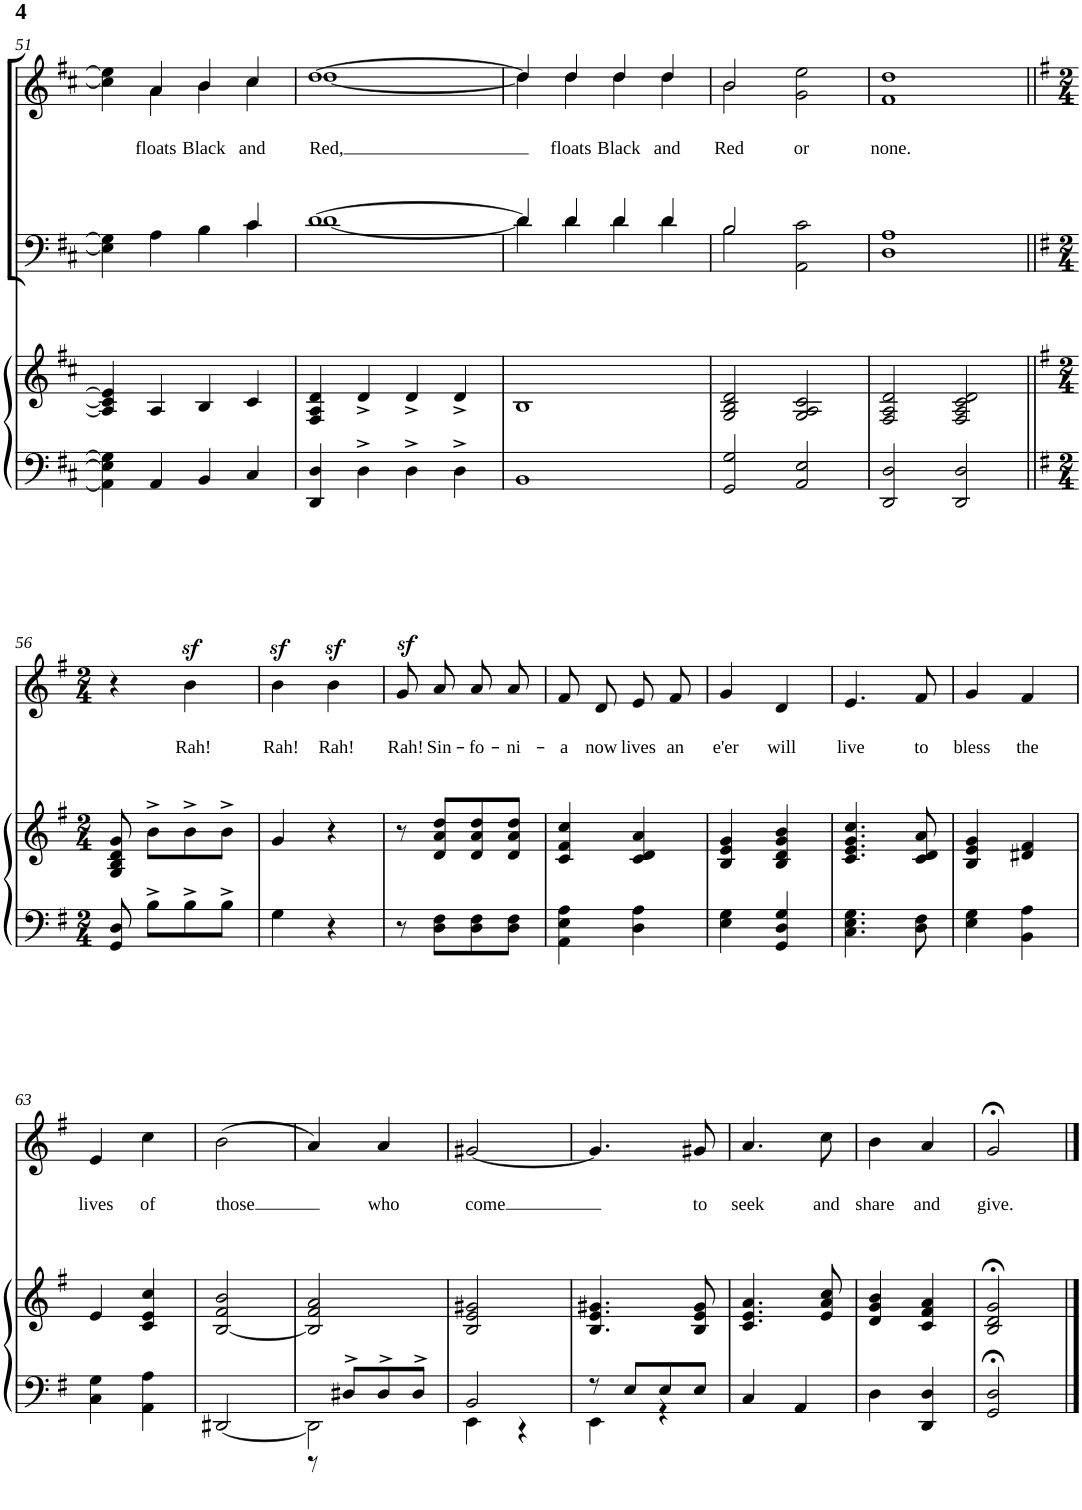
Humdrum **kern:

**kern	**kern	**kern	**kern	**text
*part3	*part3	*part2	*part1	*part1
*staff4	*staff3	*staff2	*staff1	*staff1
*I"Piano	*	*I"Piano	*I"Tenor	*
*I'Pno	*	*I'Pno	*	*
!!LO:PB:g=z
*clefF4	*clefG2	*clefF4	*clefG2	*
*k[f#c#]	*k[f#c#]	*k[f#c#]	*k[f#c#]	*
*M4/4	*M4/4	*M4/4	*M4/4	*
=51	=51	=51	=51	=51
*	*	*^	*^	*
4AA\] 4E\] 4G\]	4A/] 4c#/] 4e/]	4E\] 4G\]	2.ryy	4cc#\] 4ee\]	4ryy	.
!	!	!	!	!	!	!LO:LY:b
4AA/	4A/	4A\	.	4a/	4a\	floats
!	!	!	!	!	!	!LO:LY:b
4BB/	4B/	4B\	.	4b/	4b\	Black
!	!	!	!	!	!	!LO:LY:b
4C#/	4c#/	4c#/	4c#\	4cc#/	4cc#\	and
=52	=52	=52	=52	=52	=52	=52
!	!	!	!	!	!	!LO:LY:b
4DD/ 4D/	4F#/ 4A/ 4d/	[1d	[1d	[1dd	[1dd	Red,
4D^\	4d^/	.	.	.	.	.
4D^\	4d^/	.	.	.	.	.
4D^\	4d^/	.	.	.	.	.
=53	=53	=53	=53	=53	=53	=53
1BB	1B	4d/]	4d\]	4dd/]	4dd\]	.
!	!	!	!	!	!	!LO:LY:b
.	.	4d/	4d\	4dd/	4dd\	floats
!	!	!	!	!	!	!LO:LY:b
.	.	4d/	4d\	4dd/	4dd\	Black
!	!	!	!	!	!	!LO:LY:b
.	.	4d/	4d\	4dd/	4dd\	and
=54	=54	=54	=54	=54	=54	=54
!	!	!	!	!	!	!LO:LY:b
2GG/ 2G/	2G/ 2B/ 2d/	2B/	2B\	2b/	2b\	Red
!	!	!	!	!	!	!LO:LY:b
2AA/ 2E/	2G/ 2A/ 2c#/	2AA\ 2c#\	2ryy	2g\ 2ee\	2ryy	or
=55	=55	=55	=55	=55	=55	=55
!	!	!	!	!	!	!LO:LY:b
*	*	*v	*v	*	*	*
*	*	*	*v	*v	*
2DD/ 2D/	2F#/ 2A/ 2d/	1D 1A	1f# 1dd	none.
2DD/ 2D/	2F#/ 2A/ 2c#/ 2d/	.	.	.
!!LO:LB:g=z
=56||	=56||	=56||	=56||	=56||
*k[f#]	*k[f#]	*k[f#]	*k[f#]	*
*M2/4	*M2/4	*M2/4	*M2/4	*
8GG/ 8D/	8G/ 8B/ 8d/ 8g/	2r	4r	.
8B^\L	8b^\L	.	.	.
!	!	!	!	!LO:LY:b
8B^\	8b^\	.	4bz>\	Rah!
8B^\J	8b^\J	.	.	.
=57	=57	=57	=57	=57
!	!	!	!	!LO:LY:b
4G\	4g/	2r	4bz>\	Rah!
!	!	!	!	!LO:LY:b
4r	4r	.	4bz>\	Rah!
=58	=58	=58	=58	=58
!	!	!	!	!LO:LY:b
8r	8r	2r	8gz>/L	Rah!
!	!	!	!	!LO:LY:b
8D\ 8F#\L	8d/ 8a/ 8dd/L	.	8a/J	Sin-
!	!	!	!	!LO:LY:b
8D\ 8F#\	8d/ 8a/ 8dd/	.	8a/L	-fo-
!	!	!	!	!LO:LY:b
8D\ 8F#\J	8d/ 8a/ 8dd/J	.	8a/J	-ni-
=59	=59	=59	=59	=59
!	!	!	!	!LO:LY:b
4AA\ 4E\ 4A\	4c/ 4f#/ 4cc/	2r	8f#/L	-a
!	!	!	!	!LO:LY:b
.	.	.	8d/J	now
!	!	!	!	!LO:LY:b
4D\ 4A\	4c/ 4d/ 4a/	.	8e/L	lives
!	!	!	!	!LO:LY:b
.	.	.	8f#/J	an
=60	=60	=60	=60	=60
!	!	!	!	!LO:LY:b
4E\ 4G\	4B/ 4e/ 4g/	2r	4g/	e'er
!	!	!	!	!LO:LY:b
4GG/ 4D/ 4G/	4B/ 4d/ 4g/ 4b/	.	4d/	will
=61	=61	=61	=61	=61
!	!	!	!	!LO:LY:b
4.C\ 4.E\ 4.G\	4.c/ 4.e/ 4.g/ 4.cc/	2r	4.e/	live
!	!	!	!	!LO:LY:b
8D\ 8F#\	8c/ 8d/ 8a/	.	8f#/	to
=62	=62	=62	=62	=62
!	!	!	!	!LO:LY:b
4E\ 4G\	4B/ 4e/ 4g/	2r	4g/	bless
!	!	!	!	!LO:LY:b
4BB\ 4A\	4d#X/ 4f#/	.	4f#/	the
!!LO:LB:g=z
=63	=63	=63	=63	=63
!	!	!	!	!LO:LY:b
4C\ 4G\	4e/	2r	4e/	lives
!	!	!	!	!LO:LY:b
4AA\ 4A\	4c/ 4e/ 4cc/	.	4cc\	of
=64	=64	=64	=64	=64
!	!	!	!	!LO:LY:b
[2DD#X/	[2B/ 2f#/ 2b/	2r	(2b\	those
=65	=65	=65	=65	=65
*^	*	*	*	*
2DD#\]	8r	2B/] 2f#/ 2a/	2r	4a/)	.
.	8D#X^>/L	.	.	.	.
!	!	!	!	!	!LO:LY:b
.	8D#^>/	.	.	4a/	who
.	8D#^>/J	.	.	.	.
=66	=66	=66	=66	=66	=66
!	!	!	!	!	!LO:LY:b
2BB/	4EE\	2B/ 2e/ 2g#X/	2r	[2g#X/	come
.	4r	.	.	.	.
=67	=67	=67	=67	=67	=67
8r	4EE\	4.B/ 4.e/ 4.g#X/	2r	4.g#/]	.
8E/L	.	.	.	.	.
8E/	4r	.	.	.	.
!	!	!	!	!	!LO:LY:b
8E/J	.	8B/ 8e/ 8g#/	.	8g#X/	to
*v	*v	*	*	*	*
=68	=68	=68	=68	=68
!	!	!	!	!LO:LY:b
4C/	4.c/ 4.e/ 4.a/	2r	4.a/	seek
4AA/	.	.	.	.
!	!	!	!	!LO:LY:b
.	8e/ 8a/ 8cc/	.	8cc\	and
=69	=69	=69	=69	=69
!	!	!	!	!LO:LY:b
4D\	4d/ 4g/ 4b/	2r	4b\	share
!	!	!	!	!LO:LY:b
4DD/ 4D/	4c/ 4f#/ 4a/	.	4a/	and
=70	=70	=70	=70	=70
!	!	!	!	!LO:LY:b
2GG/;< 2D/;<	2B/;< 2d/;< 2g/;<	2r	2g;</	give.
==	==	==	==	==
*-	*-	*-	*-	*-
